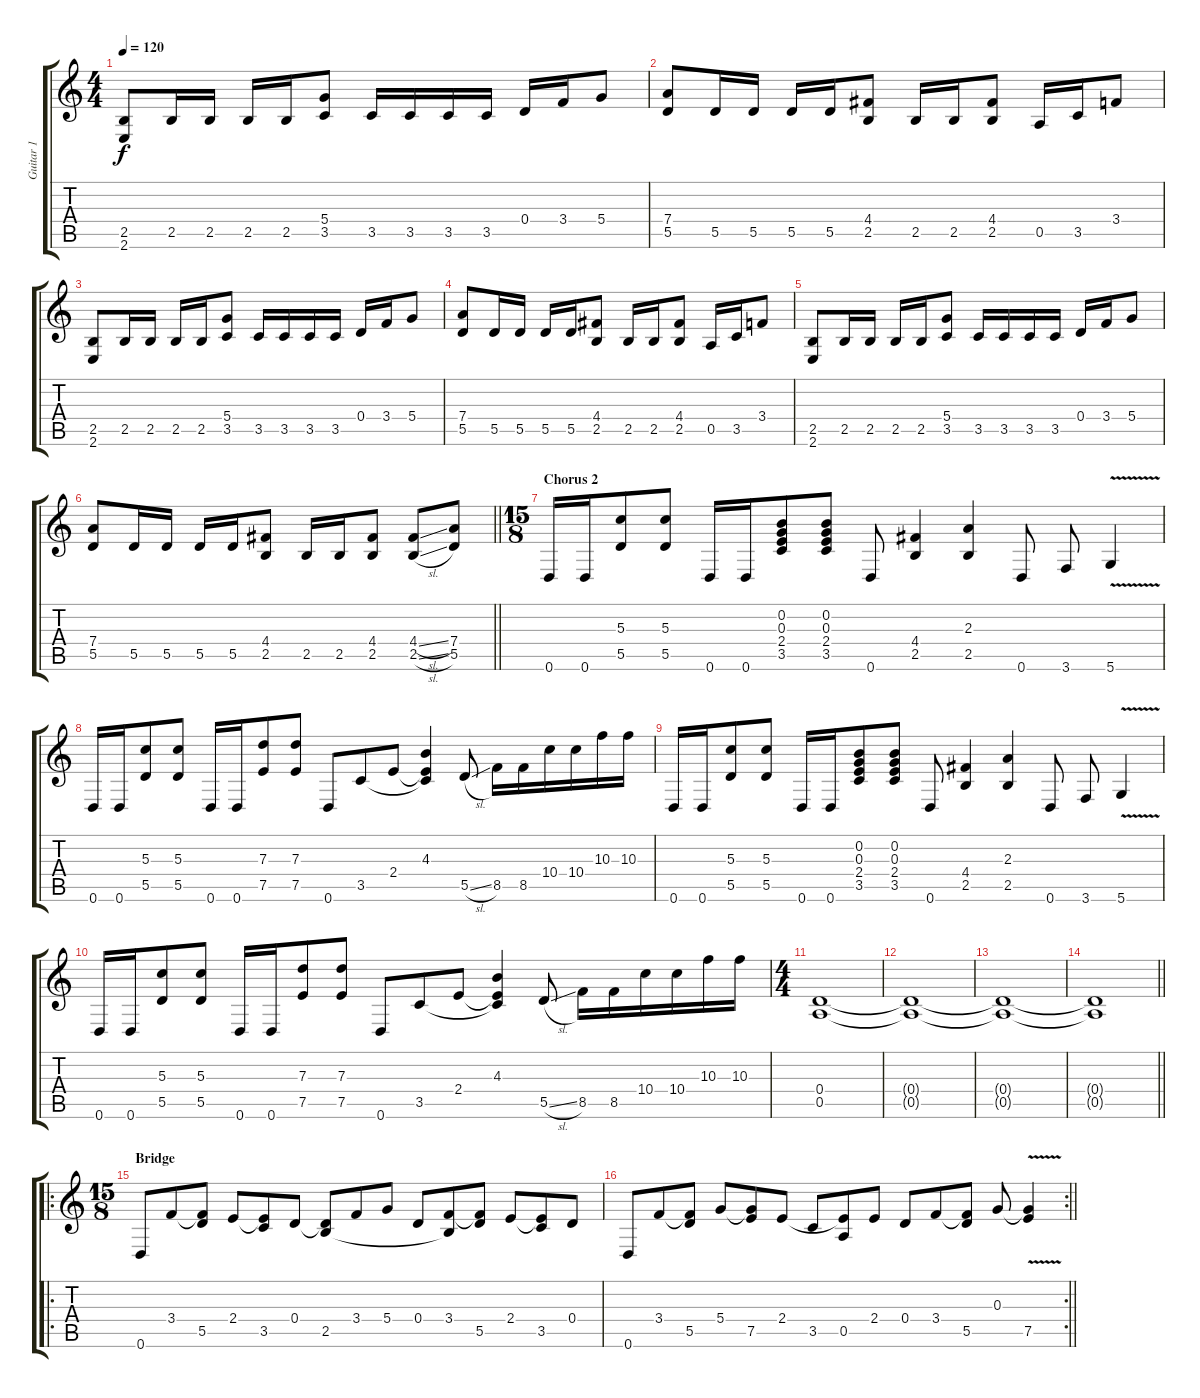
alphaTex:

\track ("Guitar 1" "Guitar 1") {instrument electricguitarclean}
\staff {score tabs}
\tuning (E4 B3 G3 D3 A2 D2) {hide}
\ts (4 4)
\tempo 120
\clef g2
\ks c
(2.5 2.6).8{dy f} 2.5.16 2.5.16 2.5.16 2.5.16 (5.4 3.5).8 3.5.16 3.5.16 3.5.16 3.5.16 0.4.16 3.4.16 5.4.8 |
(7.4 5.5).8 5.5.16 5.5.16 5.5.16 5.5.16 (4.4 2.5).8 2.5.16 2.5.16 (4.4 2.5).8 0.5.16 3.5.16 3.4.8 |
(2.5 2.6).8 2.5.16 2.5.16 2.5.16 2.5.16 (5.4 3.5).8 3.5.16 3.5.16 3.5.16 3.5.16 0.4.16 3.4.16 5.4.8 |
(7.4 5.5).8 5.5.16 5.5.16 5.5.16 5.5.16 (4.4 2.5).8 2.5.16 2.5.16 (4.4 2.5).8 0.5.16 3.5.16 3.4.8 |
(2.5 2.6).8 2.5.16 2.5.16 2.5.16 2.5.16 (5.4 3.5).8 3.5.16 3.5.16 3.5.16 3.5.16 0.4.16 3.4.16 5.4.8 |
\barLineRight lightlight
(7.4 5.5).8 5.5.16 5.5.16 5.5.16 5.5.16 (4.4 2.5).8 2.5.16 2.5.16 (4.4 2.5).8 (4.4{sl} 2.5{sl}).8 (7.4 5.5).8 |
\ts (15 8)
\section ("" "Chorus 2")
0.6.16 0.6.16 (5.3 5.5).8 (5.3 5.5).8 0.6.16 0.6.16 (0.2 0.3 2.4 3.5).8 (0.2 0.3 2.4 3.5).8 0.6.8 (4.4 2.5).4 (2.3 2.5).4 0.6.8 3.6.8 5.6{v}.4 |
0.6.16 0.6.16 (5.3 5.5).8 (5.3 5.5).8 0.6.16 0.6.16 (7.3 7.5).8 (7.3 7.5).8 0.6.8 3.5.8 2.4.8 (4.3 2.4{t} 3.5{t}).4 5.5{sl}.8 8.5.16 8.5.16 10.4.16 10.4.16 10.3.16 10.3.16 |
0.6.16 0.6.16 (5.3 5.5).8 (5.3 5.5).8 0.6.16 0.6.16 (0.2 0.3 2.4 3.5).8 (0.2 0.3 2.4 3.5).8 0.6.8 (4.4 2.5).4 (2.3 2.5).4 0.6.8 3.6.8 5.6{v}.4 |
0.6.16 0.6.16 (5.3 5.5).8 (5.3 5.5).8 0.6.16 0.6.16 (7.3 7.5).8 (7.3 7.5).8 0.6.8 3.5.8 2.4.8 (4.3 2.4{t} 3.5{t}).4 5.5{sl}.8 8.5.16 8.5.16 10.4.16 10.4.16 10.3.16 10.3.16 |
\ts (4 4)
(0.4 0.5).1 |
(0.4{t} 0.5{t}).1 |
(0.4{t} 0.5{t}).1 |
\barLineRight lightlight
(0.4{t} 0.5{t}).1 |
\ro
\ts (15 8)
\section ("" "Bridge")
0.6.8{instrument electricguitarclean} 3.4.8 (3.4{t} 5.5).8 2.4.8 (2.4{t} 3.5).8 0.4.8 (0.4{t} 2.5).8 3.4.8 5.4.8 0.4.8 (3.4 2.5{t}).8 (3.4{t} 5.5).8 2.4.8 (2.4{t} 3.5).8 0.4.8 |
\rc 2
\barLineRight lightlight
0.6.8 3.4.8 (3.4{t} 5.5).8 5.4.8 (5.4{t} 7.5).8 2.4.8 3.5.8 (2.4{t} 0.5).8 2.4.8 0.4.8 3.4.8 (3.4{t} 5.5).8 0.3.8 (0.3{t} 7.5{v}).4
